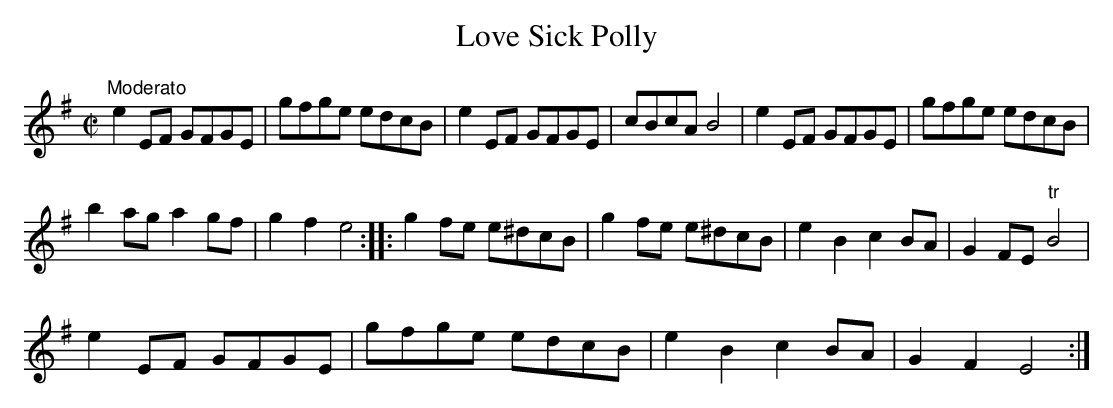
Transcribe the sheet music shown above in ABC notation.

X:1
T:Love Sick Polly
M:C|
K:E minor
"Moderato"\
e2EF GFGE| gfge edcB| \
e2EF GFGE| cBcA B4|\
e2EF GFGE| gfge edcB|
b2ag a2gf| g2f2 e4::\
g2fe e^dcB| g2fe e^dcB| \
e2B2 c2BA| G2FE "tr"B4|
e2EF GFGE| gfge edcB| e2B2 c2BA| G2F2 E4:|
